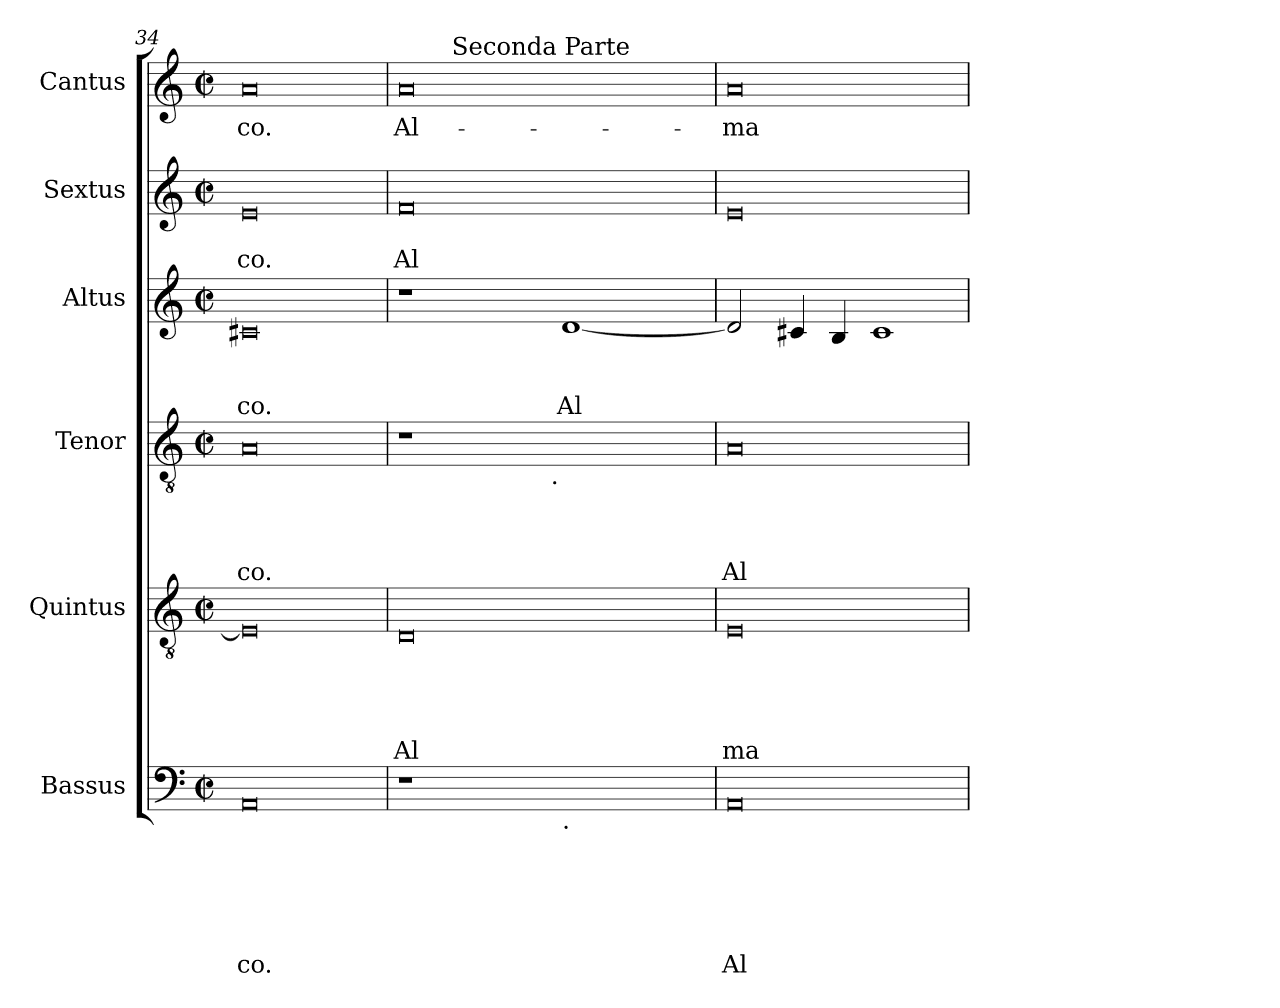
**kern	**text	**text	**text	**text	**text	**text	**kern	**text	**text	**text	**text	**text	**kern	**text	**text	**text	**text	**kern	**text	**text	**text	**kern	**text	**text	**kern	**text
*part6	*part6	*part6	*part6	*part6	*part6	*part6	*part5	*part5	*part5	*part5	*part5	*part5	*part4	*part4	*part4	*part4	*part4	*part3	*part3	*part3	*part3	*part2	*part2	*part2	*part1	*part1
*staff6	*staff6	*staff6	*staff6	*staff6	*staff6	*staff6	*staff5	*staff5	*staff5	*staff5	*staff5	*staff5	*staff4	*staff4	*staff4	*staff4	*staff4	*staff3	*staff3	*staff3	*staff3	*staff2	*staff2	*staff2	*staff1	*staff1
*I"Bassus	*	*	*	*	*	*	*I"Quintus	*	*	*	*	*	*I"Tenor	*	*	*	*	*I"Altus	*	*	*	*I"Sextus	*	*	*I"Cantus	*
*clefF4	*	*	*	*	*	*	*clefGv2	*	*	*	*	*	*clefGv2	*	*	*	*	*clefG2	*	*	*	*clefG2	*	*	*clefG2	*
*k[]	*	*	*	*	*	*	*k[]	*	*	*	*	*	*k[]	*	*	*	*	*k[]	*	*	*	*k[]	*	*	*k[]	*
*C:	*	*	*	*	*	*	*C:	*	*	*	*	*	*C:	*	*	*	*	*C:	*	*	*	*C:	*	*	*C:	*
*M2/2	*	*	*	*	*	*	*M2/2	*	*	*	*	*	*M2/2	*	*	*	*	*M2/2	*	*	*	*M2/2	*	*	*M2/2	*
*met(c|)	*	*	*	*	*	*	*met(c|)	*	*	*	*	*	*met(c|)	*	*	*	*	*met(c|)	*	*	*	*met(c|)	*	*	*met(c|)	*
=34	=34	=34	=34	=34	=34	=34	=34	=34	=34	=34	=34	=34	=34	=34	=34	=34	=34	=34	=34	=34	=34	=34	=34	=34	=34	=34
!	!	!	!	!	!	!LO:LY:b	!	!	!	!	!	!	!	!	!	!	!LO:LY:b	!	!	!	!LO:LY:b	!	!	!LO:LY:b	!	!LO:LY:b
0AA	.	.	.	.	.	co.	0E]	.	.	.	.	.	0A	.	.	.	co.	0c#X	.	.	co.	0e	.	co.	0a	co.
!!LO:LB:g=z
=35!	=35!	=35!	=35!	=35!	=35!	=35!	=35!	=35!	=35!	=35!	=35!	=35!	=35!	=35!	=35!	=35!	=35!	=35!	=35!	=35!	=35!	=35!	=35!	=35!	=35!	=35!
!	!	!	!	!	!	!	!	!	!	!	!	!LO:LY:b	!	!	!	!	!	!	!	!	!	!	!	!LO:LY:b	!	!LO:LY:b
*	*	*	*	*	*	*	*	*	*	*	*	*	*^	*	*	*	*	*	*	*	*	*	*	*	*^	*
1r	.	.	.	.	.	.	0D	.	.	.	.	Al	1r	2ryy	.	.	.	.	1r	.	.	.	0f	.	Al	0a	4ryy	Al-
.	.	.	.	.	.	.	.	.	.	.	.	.	.	.	.	.	.	.	.	.	.	.	.	.	.	.	32ryy	.
!	!	!	!	!	!	!	!	!	!	!	!	!	!	!	!	!	!	!	!	!	!	!	!	!	!	!	!LO:TX:a:t=Seconda Parte	!
.	.	.	.	.	.	.	.	.	.	.	.	.	.	.	.	.	.	.	.	.	.	.	.	.	.	.	1ryy	.
.	.	.	.	.	.	.	.	.	.	.	.	.	.	4...ryy	.	.	.	.	.	.	.	.	.	.	.	.	.	.
!	!	!	!	!	!	!	!	!	!	!	!	!	!	!LO:TX:b:t=.	!	!	!	!	!	!	!	!	!	!	!	!	!	!
.	.	.	.	.	.	.	.	.	.	.	.	.	.	1ryy	.	.	.	.	.	.	.	.	.	.	.	.	.	.
!LO:TX:b:t=.	!	!	!	!	!	!	!	!	!	!	!	!	!	!	!	!	!	!	!	!	!	!	!	!	!	!	!	!
!	!	!	!	!	!	!	!	!	!	!	!	!	!	!	!	!	!	!	!	!	!	!LO:LY:b	!	!	!	!	!	!
1ryy	.	.	.	.	.	.	.	.	.	.	.	.	1ryy	.	.	.	.	.	[<1d	.	.	Al	.	.	.	.	.	.
.	.	.	.	.	.	.	.	.	.	.	.	.	.	.	.	.	.	.	.	.	.	.	.	.	.	.	2ryy	.
.	.	.	.	.	.	.	.	.	.	.	.	.	.	.	.	.	.	.	.	.	.	.	.	.	.	.	8..ryy	.
.	.	.	.	.	.	.	.	.	.	.	.	.	.	32ryy	.	.	.	.	.	.	.	.	.	.	.	.	.	.
=36	=36	=36	=36	=36	=36	=36	=36	=36	=36	=36	=36	=36	=36	=36	=36	=36	=36	=36	=36	=36	=36	=36	=36	=36	=36	=36	=36	=36
!	!	!	!	!	!	!LO:LY:b	!	!	!	!	!	!LO:LY:b	!	!	!	!	!	!LO:LY:b	!	!	!	!	!	!	!	!	!	!LO:LY:b
*	*	*	*	*	*	*	*	*	*	*	*	*	*v	*v	*	*	*	*	*	*	*	*	*	*	*	*v	*v	*
0AA	.	.	.	.	.	Al	0E	.	.	.	.	ma	0A	.	.	.	Al	2d/]	.	.	.	0e	.	.	0a	-ma
.	.	.	.	.	.	.	.	.	.	.	.	.	.	.	.	.	.	4c#X/	.	.	.	.	.	.	.	.
.	.	.	.	.	.	.	.	.	.	.	.	.	.	.	.	.	.	4B/	.	.	.	.	.	.	.	.
.	.	.	.	.	.	.	.	.	.	.	.	.	.	.	.	.	.	1c#	.	.	.	.	.	.	.	.
=	=	=	=	=	=	=	=	=	=	=	=	=	=	=	=	=	=	=	=	=	=	=	=	=	=	=
*-	*-	*-	*-	*-	*-	*-	*-	*-	*-	*-	*-	*-	*-	*-	*-	*-	*-	*-	*-	*-	*-	*-	*-	*-	*-	*-
